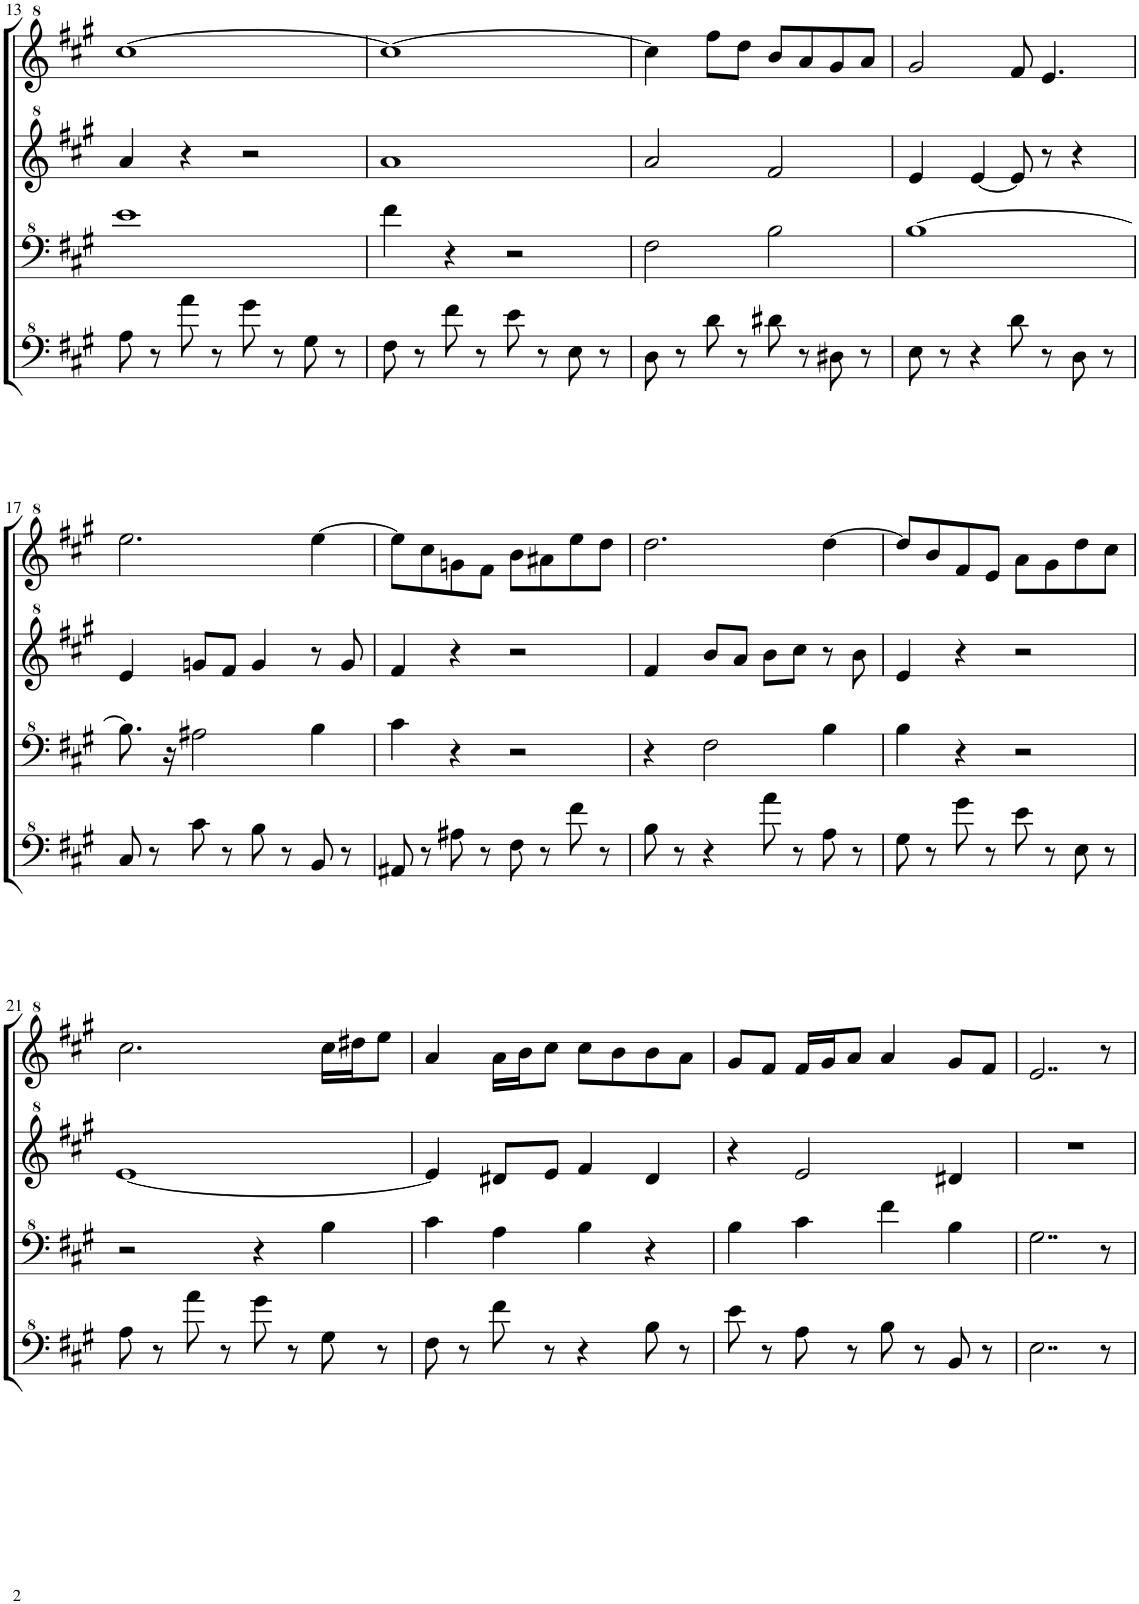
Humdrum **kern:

**kern	**kern	**kern	**kern
*part1	*part1	*part1	*part1
*staff4	*staff3	*staff2	*staff1
*I"パンフルート	*	*	*
!!LO:PB:g=z
*clefF^4	*clefF^4	*clefG^2	*clefG^2
*k[f#c#g#]	*k[f#c#g#]	*k[f#c#g#]	*k[f#c#g#]
*M4/4	*M4/4	*M4/4	*M4/4
*met(c)	*met(c)	*met(c)	*met(c)
=13	=13	=13	=13
8a\	1ee	4aa/	[1ccc#
8r	.	.	.
8aa\	.	4r	.
8r	.	.	.
8gg#\	.	2r	.
8r	.	.	.
8g#\	.	.	.
8r	.	.	.
=14	=14	=14	=14
8f#\	4ff#\	1aa	1ccc#_
8r	.	.	.
8ff#\	4r	.	.
8r	.	.	.
8ee\	2r	.	.
8r	.	.	.
8e\	.	.	.
8r	.	.	.
=15	=15	=15	=15
8d\	2f#\	2aa/	4ccc#\]
8r	.	.	.
8dd\	.	.	8fff#\L
8r	.	.	8ddd\J
8dd#X\	2b\	2ff#/	8bb/L
8r	.	.	8aa/
8d#X\	.	.	8gg#/
8r	.	.	8aa/J
=16	=16	=16	=16
8e\	[1b	4ee/	2gg#/
8r	.	.	.
4r	.	[4ee/	.
8dd\	.	8ee/]	8ff#/
8r	.	8r	4.ee/
8d\	.	4r	.
8r	.	.	.
!!LO:LB:g=z
=17	=17	=17	=17
8c#/	8.b\]	4ee/	2.eee\
8r	.	.	.
.	16r	.	.
8cc#\	2a#X\	8ggn/L	.
8r	.	8ff#/J	.
8b\	.	4gg/	.
8r	.	.	.
8B/	4b\	8r	[4eee\
8r	.	8gg/	.
=18	=18	=18	=18
8A#X/	4cc#\	4ff#/	8eee\L]
8r	.	.	8ccc#\
8a#X\	4r	4r	8ggn\
8r	.	.	8ff#\J
8f#\	2r	2r	8bb\L
8r	.	.	8aa#X\
8ff#\	.	.	8eee\
8r	.	.	8ddd\J
=19	=19	=19	=19
8b\	4r	4ff#/	2.ddd\
8r	.	.	.
4r	2f#\	8bb/L	.
.	.	8aa/J	.
8aa\	.	8bb\L	.
8r	.	8ccc#\J	.
8a\	4b\	8r	[4ddd\
8r	.	8bb\	.
=20	=20	=20	=20
8g#\	4b\	4ee/	8ddd/L]
8r	.	.	8bb/
8gg#\	4r	4r	8ff#/
8r	.	.	8ee/J
8ee\	2r	2r	8aa\L
8r	.	.	8gg#\
8e\	.	.	8ddd\
8r	.	.	8ccc#\J
!!LO:LB:g=z
=21	=21	=21	=21
8a\	2r	[1ee	2.ccc#\
8r	.	.	.
8aa\	.	.	.
8r	.	.	.
8gg#\	4r	.	.
8r	.	.	.
8g#\	4b\	.	16ccc#\LL
.	.	.	16ddd#X\J
8r	.	.	8eee\J
=22	=22	=22	=22
8f#\	4cc#\	4ee/]	4aa/
8r	.	.	.
8ff#\	4a\	8dd#X/L	16aa\LL
.	.	.	16bb\J
8r	.	8ee/J	8ccc#\J
4r	4b\	4ff#/	8ccc#\L
.	.	.	8bb\
8b\	4r	4dd#/	8bb\
8r	.	.	8aa\J
=23	=23	=23	=23
8ee\	4b\	4r	8gg#/L
8r	.	.	8ff#/J
8a\	4cc#\	2ee/	16ff#/LL
.	.	.	16gg#/J
8r	.	.	8aa/J
8b\	4ff#\	.	4aa/
8r	.	.	.
8B/	4b\	4dd#X/	8gg#/L
8r	.	.	8ff#/J
=24	=24	=24	=24
2..e\	2..g#\	1r	2..ee/
8r	8r	.	8r
=	=	=	=
*-	*-	*-	*-
